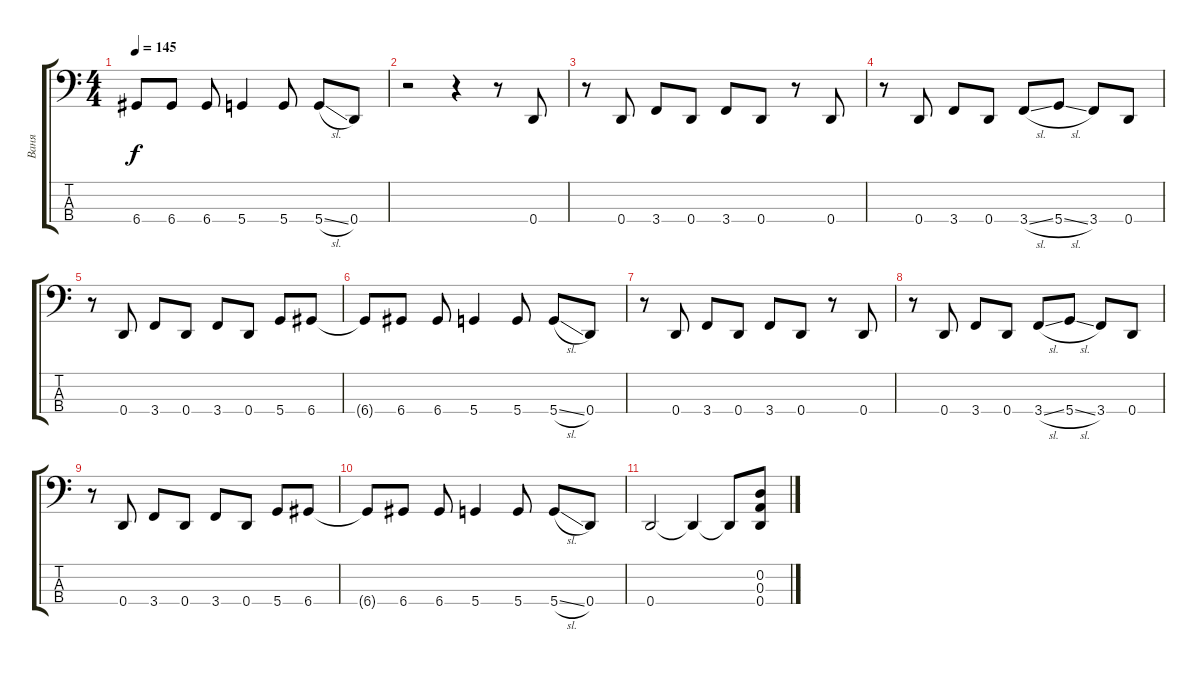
\track ("Ваня" "Ваня") {instrument electricbasspick}
\staff {score tabs}
\tuning (G2 D2 A1 D1) {hide}
\ts (4 4)
\tempo 145
\clef f4
\ks c
6.4{t}.8{dy f} 6.4.8 6.4.8 5.4.4 5.4.8 5.4{sl}.8 0.4.8 |
r.2 r.4 r.8 0.4.8 |
r.8 0.4.8 3.4.8 0.4.8 3.4.8 0.4.8 r.8 0.4.8 |
r.8 0.4.8 3.4.8 0.4.8 3.4{sl}.8 5.4{sl}.8 3.4.8 0.4.8 |
r.8 0.4.8 3.4.8 0.4.8 3.4.8 0.4.8 5.4.8 6.4.8 |
6.4{t}.8 6.4.8 6.4.8 5.4.4 5.4.8 5.4{sl}.8 0.4.8 |
r.8 0.4.8 3.4.8 0.4.8 3.4.8 0.4.8 r.8 0.4.8 |
r.8 0.4.8 3.4.8 0.4.8 3.4{sl}.8 5.4{sl}.8 3.4.8 0.4.8 |
r.8 0.4.8 3.4.8 0.4.8 3.4.8 0.4.8 5.4.8 6.4.8 |
6.4{t}.8 6.4.8 6.4.8 5.4.4 5.4.8 5.4{sl}.8 0.4.8 |
0.4.2 0.4{t}.4 0.4{t}.8 (0.2 0.3 0.4).8
